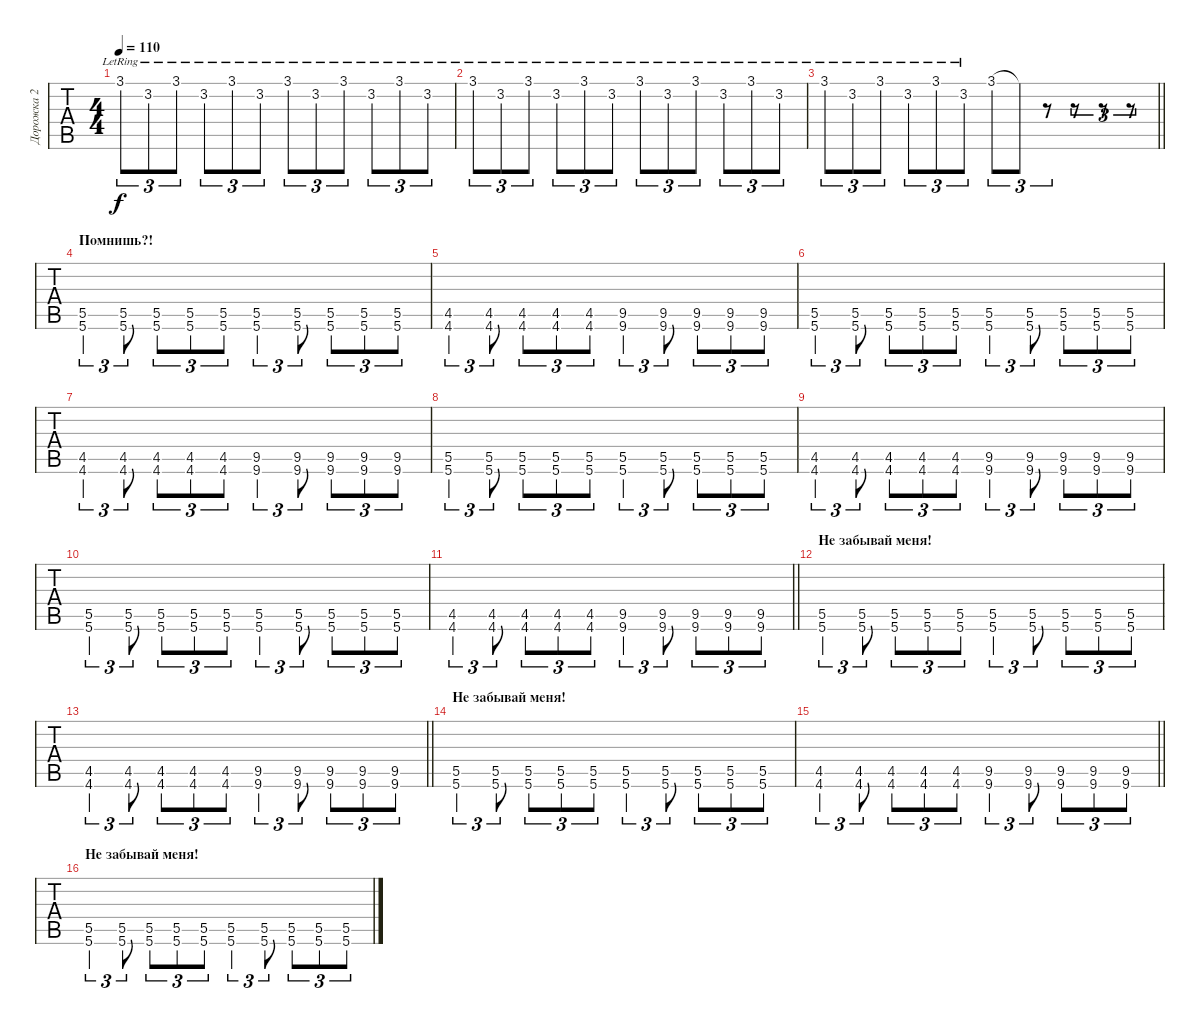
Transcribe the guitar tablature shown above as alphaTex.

\track ("Дорожка 2" "Дорожка 2") {instrument overdrivenguitar}
\staff {tabs}
\tuning (D4 A3 F3 C3 G2 C2) {hide}
\ts (4 4)
\tempo 110
\clef g2
\ks c
3.1{lr}.8{tu (3 2) dy f} 3.2{lr}.8{tu (3 2)} 3.1{lr}.8{tu (3 2)} 3.2{lr}.8{tu (3 2)} 3.1{lr}.8{tu (3 2)} 3.2{lr}.8{tu (3 2)} 3.1{lr}.8{tu (3 2)} 3.2{lr}.8{tu (3 2)} 3.1{lr}.8{tu (3 2)} 3.2{lr}.8{tu (3 2)} 3.1{lr}.8{tu (3 2)} 3.2{lr}.8{tu (3 2)} |
3.1{lr}.8{tu (3 2)} 3.2{lr}.8{tu (3 2)} 3.1{lr}.8{tu (3 2)} 3.2{lr}.8{tu (3 2)} 3.1{lr}.8{tu (3 2)} 3.2{lr}.8{tu (3 2)} 3.1{lr}.8{tu (3 2)} 3.2{lr}.8{tu (3 2)} 3.1{lr}.8{tu (3 2)} 3.2{lr}.8{tu (3 2)} 3.1{lr}.8{tu (3 2)} 3.2{lr}.8{tu (3 2)} |
\barLineRight lightlight
3.1{lr}.8{tu (3 2)} 3.2{lr}.8{tu (3 2)} 3.1{lr}.8{tu (3 2)} 3.2{lr}.8{tu (3 2)} 3.1{lr}.8{tu (3 2)} 3.2{lr}.8{tu (3 2)} 3.1.8{tu (3 2)} 3.1{t}.8{tu (3 2)} r.8{tu (3 2)} r.8{tu (3 2)} r.8{tu (3 2)} r.8{tu (3 2)} |
\section ("" "Помнишь?!")
(5.5 5.6).4{tu (3 2) volume 12 instrument overdrivenguitar} (5.5 5.6).8{tu (3 2)} (5.5 5.6).8{tu (3 2)} (5.5 5.6).8{tu (3 2)} (5.5 5.6).8{tu (3 2)} (5.5 5.6).4{tu (3 2)} (5.5 5.6).8{tu (3 2)} (5.5 5.6).8{tu (3 2)} (5.5 5.6).8{tu (3 2)} (5.5 5.6).8{tu (3 2)} |
(4.5 4.6).4{tu (3 2)} (4.5 4.6).8{tu (3 2)} (4.5 4.6).8{tu (3 2)} (4.5 4.6).8{tu (3 2)} (4.5 4.6).8{tu (3 2)} (9.5 9.6).4{tu (3 2)} (9.5 9.6).8{tu (3 2)} (9.5 9.6).8{tu (3 2)} (9.5 9.6).8{tu (3 2)} (9.5 9.6).8{tu (3 2)} |
(5.5 5.6).4{tu (3 2)} (5.5 5.6).8{tu (3 2)} (5.5 5.6).8{tu (3 2)} (5.5 5.6).8{tu (3 2)} (5.5 5.6).8{tu (3 2)} (5.5 5.6).4{tu (3 2)} (5.5 5.6).8{tu (3 2)} (5.5 5.6).8{tu (3 2)} (5.5 5.6).8{tu (3 2)} (5.5 5.6).8{tu (3 2)} |
(4.5 4.6).4{tu (3 2)} (4.5 4.6).8{tu (3 2)} (4.5 4.6).8{tu (3 2)} (4.5 4.6).8{tu (3 2)} (4.5 4.6).8{tu (3 2)} (9.5 9.6).4{tu (3 2)} (9.5 9.6).8{tu (3 2)} (9.5 9.6).8{tu (3 2)} (9.5 9.6).8{tu (3 2)} (9.5 9.6).8{tu (3 2)} |
(5.5 5.6).4{tu (3 2)} (5.5 5.6).8{tu (3 2)} (5.5 5.6).8{tu (3 2)} (5.5 5.6).8{tu (3 2)} (5.5 5.6).8{tu (3 2)} (5.5 5.6).4{tu (3 2)} (5.5 5.6).8{tu (3 2)} (5.5 5.6).8{tu (3 2)} (5.5 5.6).8{tu (3 2)} (5.5 5.6).8{tu (3 2)} |
(4.5 4.6).4{tu (3 2)} (4.5 4.6).8{tu (3 2)} (4.5 4.6).8{tu (3 2)} (4.5 4.6).8{tu (3 2)} (4.5 4.6).8{tu (3 2)} (9.5 9.6).4{tu (3 2)} (9.5 9.6).8{tu (3 2)} (9.5 9.6).8{tu (3 2)} (9.5 9.6).8{tu (3 2)} (9.5 9.6).8{tu (3 2)} |
(5.5 5.6).4{tu (3 2)} (5.5 5.6).8{tu (3 2)} (5.5 5.6).8{tu (3 2)} (5.5 5.6).8{tu (3 2)} (5.5 5.6).8{tu (3 2)} (5.5 5.6).4{tu (3 2)} (5.5 5.6).8{tu (3 2)} (5.5 5.6).8{tu (3 2)} (5.5 5.6).8{tu (3 2)} (5.5 5.6).8{tu (3 2)} |
\barLineRight lightlight
(4.5 4.6).4{tu (3 2)} (4.5 4.6).8{tu (3 2)} (4.5 4.6).8{tu (3 2)} (4.5 4.6).8{tu (3 2)} (4.5 4.6).8{tu (3 2)} (9.5 9.6).4{tu (3 2)} (9.5 9.6).8{tu (3 2)} (9.5 9.6).8{tu (3 2)} (9.5 9.6).8{tu (3 2)} (9.5 9.6).8{tu (3 2)} |
\section ("" "Не забывай меня!")
(5.5 5.6).4{tu (3 2)} (5.5 5.6).8{tu (3 2)} (5.5 5.6).8{tu (3 2)} (5.5 5.6).8{tu (3 2)} (5.5 5.6).8{tu (3 2)} (5.5 5.6).4{tu (3 2)} (5.5 5.6).8{tu (3 2)} (5.5 5.6).8{tu (3 2)} (5.5 5.6).8{tu (3 2)} (5.5 5.6).8{tu (3 2)} |
\barLineRight lightlight
(4.5 4.6).4{tu (3 2)} (4.5 4.6).8{tu (3 2)} (4.5 4.6).8{tu (3 2)} (4.5 4.6).8{tu (3 2)} (4.5 4.6).8{tu (3 2)} (9.5 9.6).4{tu (3 2)} (9.5 9.6).8{tu (3 2)} (9.5 9.6).8{tu (3 2)} (9.5 9.6).8{tu (3 2)} (9.5 9.6).8{tu (3 2)} |
\section ("" "Не забывай меня!")
(5.5 5.6).4{tu (3 2)} (5.5 5.6).8{tu (3 2)} (5.5 5.6).8{tu (3 2)} (5.5 5.6).8{tu (3 2)} (5.5 5.6).8{tu (3 2)} (5.5 5.6).4{tu (3 2)} (5.5 5.6).8{tu (3 2)} (5.5 5.6).8{tu (3 2)} (5.5 5.6).8{tu (3 2)} (5.5 5.6).8{tu (3 2)} |
\barLineRight lightlight
(4.5 4.6).4{tu (3 2)} (4.5 4.6).8{tu (3 2)} (4.5 4.6).8{tu (3 2)} (4.5 4.6).8{tu (3 2)} (4.5 4.6).8{tu (3 2)} (9.5 9.6).4{tu (3 2)} (9.5 9.6).8{tu (3 2)} (9.5 9.6).8{tu (3 2)} (9.5 9.6).8{tu (3 2)} (9.5 9.6).8{tu (3 2)} |
\section ("" "Не забывай меня!")
(5.5 5.6).4{tu (3 2)} (5.5 5.6).8{tu (3 2)} (5.5 5.6).8{tu (3 2)} (5.5 5.6).8{tu (3 2)} (5.5 5.6).8{tu (3 2)} (5.5 5.6).4{tu (3 2)} (5.5 5.6).8{tu (3 2)} (5.5 5.6).8{tu (3 2)} (5.5 5.6).8{tu (3 2)} (5.5 5.6).8{tu (3 2)}
